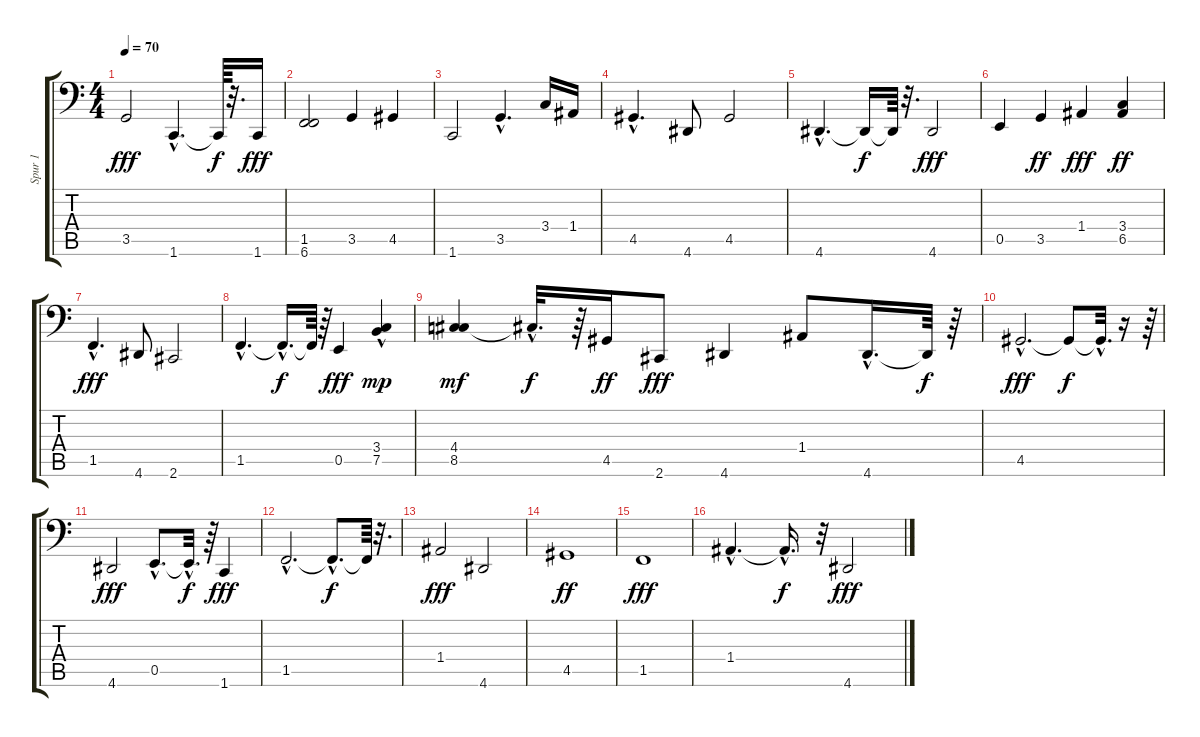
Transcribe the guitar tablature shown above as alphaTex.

\track ("Spur 1" "Spur 1") {instrument fretlessbass}
\staff {score tabs}
\tuning (C3 G2 D2 A1 E1 B0) {hide}
\ts (4 4)
\tempo 70
\clef f4
\ks c
3.5.2{dy fff} 1.6{hac}.4{d} 1.6{t}.64{dy f} r.32{d} 1.6.16{dy fff} |
(1.5 6.6).2 3.5.4 4.5.4 |
1.6.2 3.5{hac}.4{d} 3.4.16 1.4.16 |
4.5{hac}.4{d} 4.6.8 4.5.2 |
4.6{hac}.4{d} 4.6{t}.16{dy f} 4.6{t}.64 r.32{d} 4.6.2{dy fff} |
0.5.4 3.5.4{dy ff} 1.4.4{dy fff} (3.4 6.5).4{dy ff} |
1.5{hac}.4{d dy fff} 4.6.8 2.6.2 |
1.5{hac}.4{d} 1.5{hac t}.16{d dy f} 1.5{t}.64 r.64 0.5.4{dy fff} (3.4 7.5{hac}).4{dy mp} |
(4.4 8.5).4{dy mf} 4.4{hac t}.32{d dy f} r.64 4.5.16{dy ff} 2.6.8{dy fff} 4.6.4 1.4.8 4.6{hac}.16{d} 4.6{t}.64{dy f} r.64 |
4.5{hac}.2{d dy fff} 4.5{t}.8{dy f} 4.5{hac t}.32{d} r.16 r.64 |
4.6.2{dy fff} 0.5{hac}.8{d} 0.5{hac t}.32{d dy f} r.64 1.6.4{dy fff} |
1.5{hac}.2{d} 1.5{hac t}.8{d dy f} 1.5{t}.64 r.32{d} |
1.4.2{dy fff} 4.6.2 |
4.5.1{dy ff} |
1.5.1{dy fff} |
1.4{hac}.4{d} 1.4{hac t}.16{d dy f} r.32 4.6.2{dy fff}
